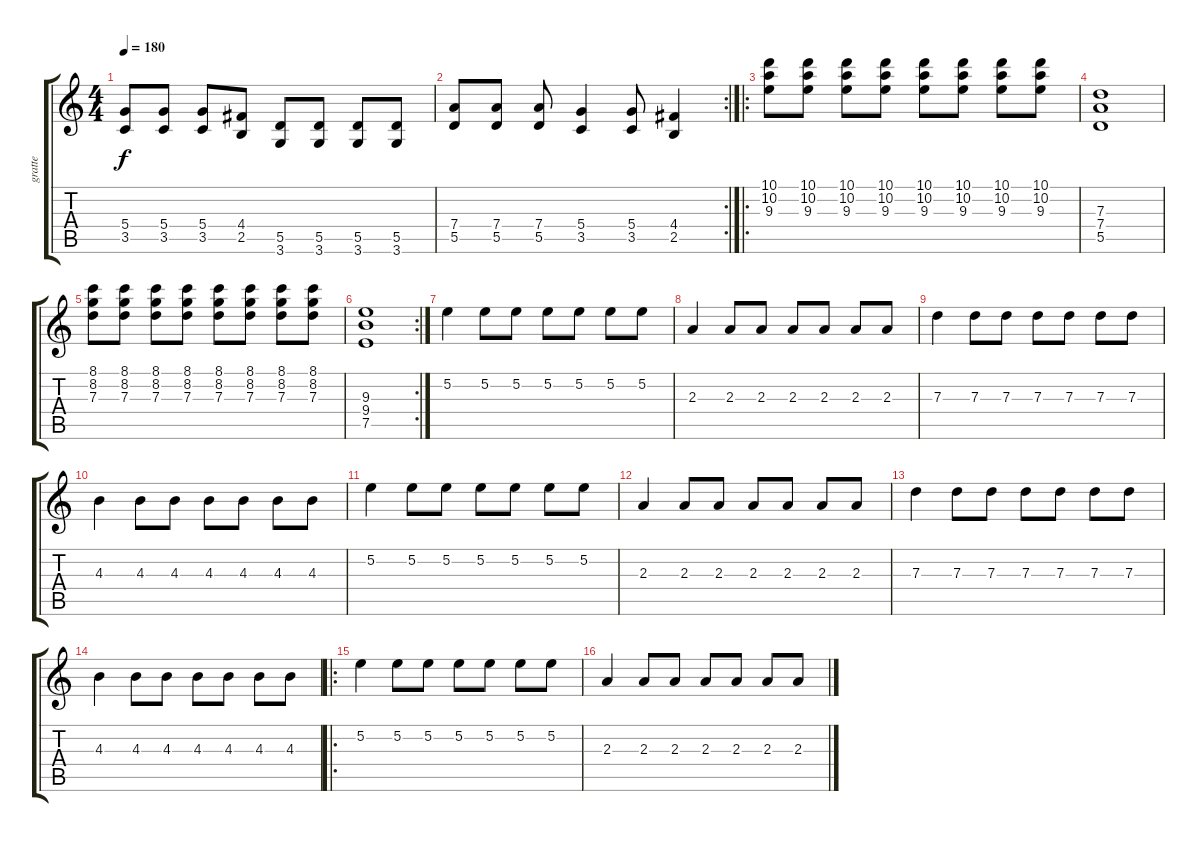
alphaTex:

\track ("gratte" "gratte") {instrument distortionguitar}
\staff {score tabs}
\tuning (E4 B3 G3 D3 A2 E2) {hide}
\ts (4 4)
\tempo 180
\clef g2
\ks c
(5.4 3.5).8{dy f} (5.4 3.5).8 (5.4 3.5).8 (4.4 2.5).8 (5.5 3.6).8 (5.5 3.6).8 (5.5 3.6).8 (5.5 3.6).8 |
\rc 2
(7.4 5.5).8 (7.4 5.5).8 (7.4 5.5).8 (5.4 3.5).4 (5.4 3.5).8 (4.4 2.5).4 |
\ro
(10.1 10.2 9.3).8 (10.1 10.2 9.3).8 (10.1 10.2 9.3).8 (10.1 10.2 9.3).8 (10.1 10.2 9.3).8 (10.1 10.2 9.3).8 (10.1 10.2 9.3).8 (10.1 10.2 9.3).8 |
(7.3 7.4 5.5).1 |
(8.1 8.2 7.3).8 (8.1 8.2 7.3).8 (8.1 8.2 7.3).8 (8.1 8.2 7.3).8 (8.1 8.2 7.3).8 (8.1 8.2 7.3).8 (8.1 8.2 7.3).8 (8.1 8.2 7.3).8 |
\rc 2
(9.3 9.4 7.5).1 |
5.2.4{volume 10 instrument lead3calliope} 5.2.8 5.2.8 5.2.8 5.2.8 5.2.8 5.2.8 |
2.3.4 2.3.8 2.3.8 2.3.8 2.3.8 2.3.8 2.3.8 |
7.3.4 7.3.8 7.3.8 7.3.8 7.3.8 7.3.8 7.3.8 |
4.3.4 4.3.8 4.3.8 4.3.8 4.3.8 4.3.8 4.3.8 |
5.2.4{volume 10 instrument lead3calliope} 5.2.8 5.2.8 5.2.8 5.2.8 5.2.8 5.2.8 |
2.3.4 2.3.8 2.3.8 2.3.8 2.3.8 2.3.8 2.3.8 |
7.3.4 7.3.8 7.3.8 7.3.8 7.3.8 7.3.8 7.3.8 |
4.3.4 4.3.8 4.3.8 4.3.8 4.3.8 4.3.8 4.3.8 |
\ro
5.2.4{volume 10 instrument lead3calliope} 5.2.8 5.2.8 5.2.8 5.2.8 5.2.8 5.2.8 |
2.3.4 2.3.8 2.3.8 2.3.8 2.3.8 2.3.8 2.3.8
